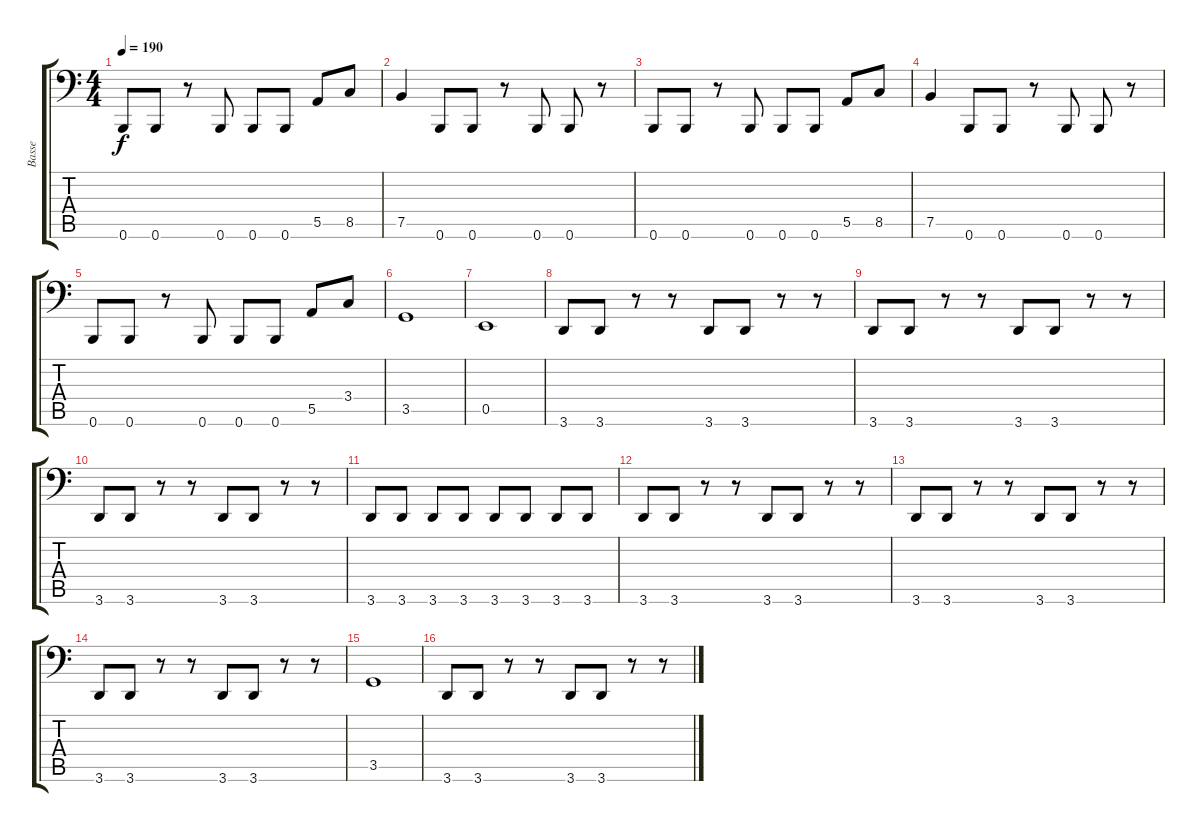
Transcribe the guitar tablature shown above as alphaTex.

\track ("Basse" "Basse") {instrument electricbassfinger}
\staff {score tabs}
\tuning (C3 G2 D2 A1 E1 B0) {hide}
\ts (4 4)
\tempo 190
\clef f4
\ks c
0.6.8{dy f} 0.6.8 r.8 0.6.8 0.6.8 0.6.8 5.5.8 8.5.8 |
7.5.4 0.6.8 0.6.8 r.8 0.6.8 0.6.8 r.8 |
0.6.8 0.6.8 r.8 0.6.8 0.6.8 0.6.8 5.5.8 8.5.8 |
7.5.4 0.6.8 0.6.8 r.8 0.6.8 0.6.8 r.8 |
0.6.8 0.6.8 r.8 0.6.8 0.6.8 0.6.8 5.5.8 3.4.8 |
3.5.1 |
0.5.1 |
3.6.8 3.6.8 r.8 r.8 3.6.8 3.6.8 r.8 r.8 |
3.6.8 3.6.8 r.8 r.8 3.6.8 3.6.8 r.8 r.8 |
3.6.8 3.6.8 r.8 r.8 3.6.8 3.6.8 r.8 r.8 |
3.6.8 3.6.8 3.6.8 3.6.8 3.6.8 3.6.8 3.6.8 3.6.8 |
3.6.8 3.6.8 r.8 r.8 3.6.8 3.6.8 r.8 r.8 |
3.6.8 3.6.8 r.8 r.8 3.6.8 3.6.8 r.8 r.8 |
3.6.8 3.6.8 r.8 r.8 3.6.8 3.6.8 r.8 r.8 |
3.5.1 |
3.6.8 3.6.8 r.8 r.8 3.6.8 3.6.8 r.8 r.8
